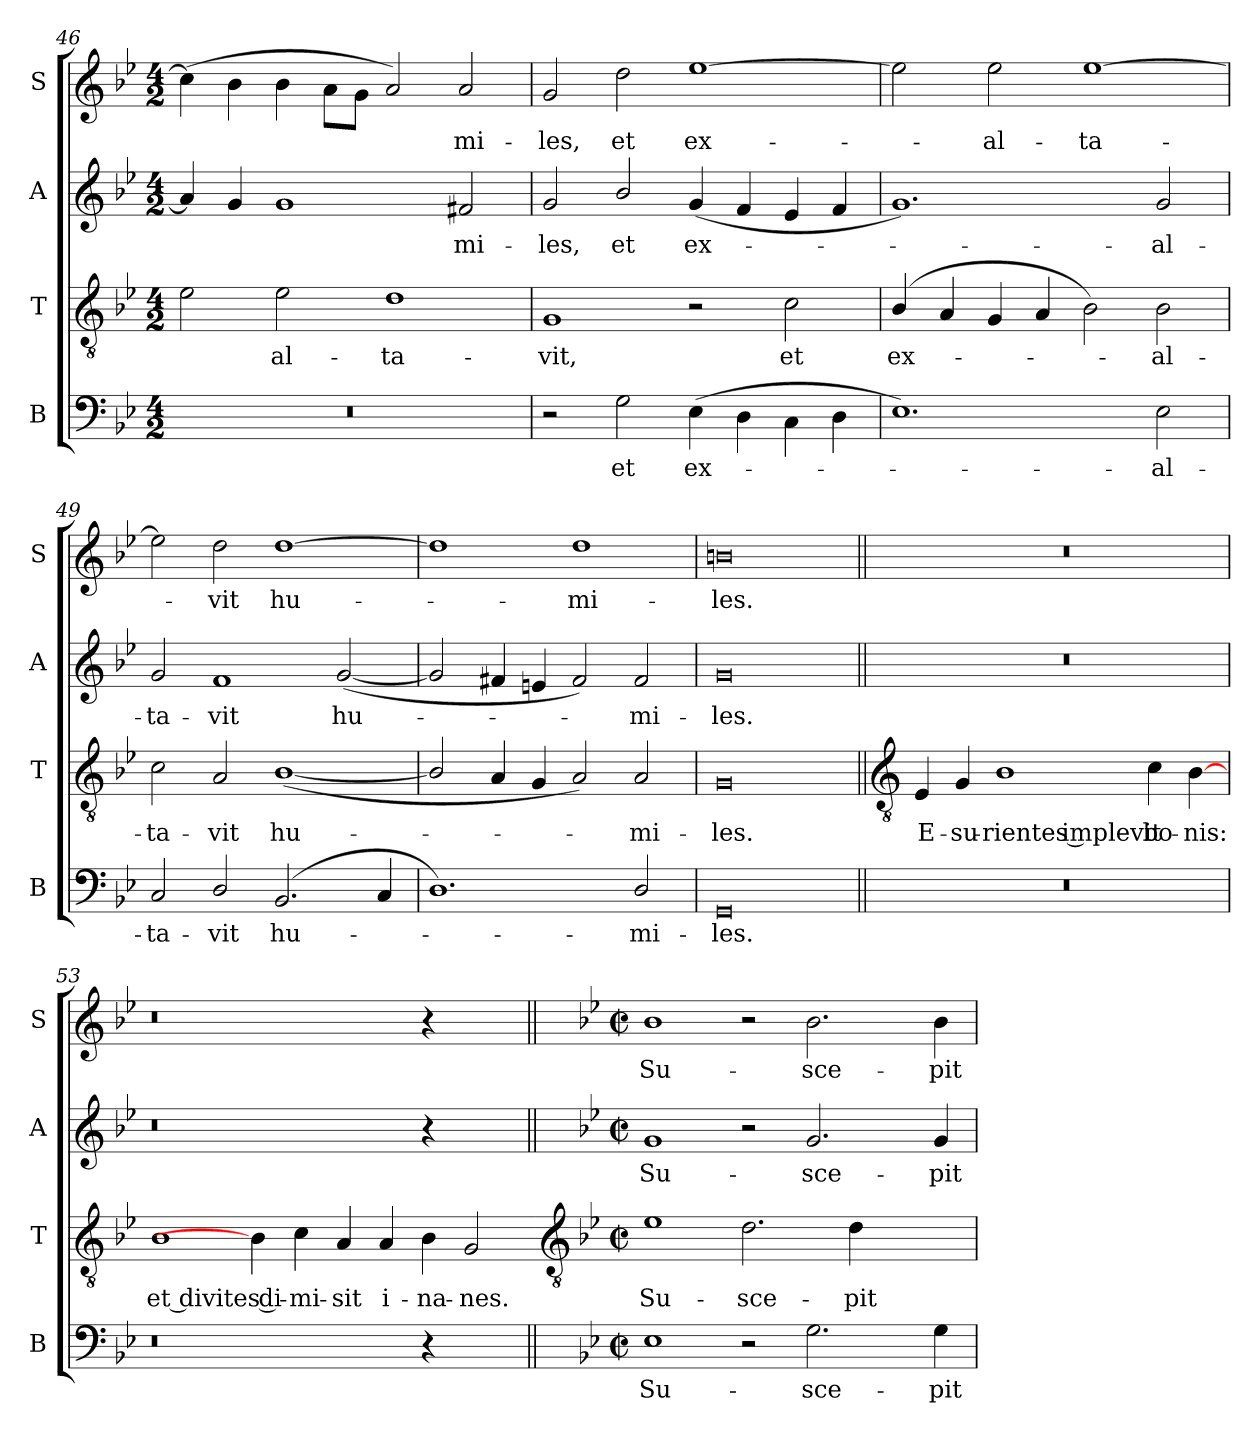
**kern	**text	**kern	**text	**kern	**text	**kern	**text
*part4	*part4	*part3	*part3	*part2	*part2	*part1	*part1
*staff4	*staff4	*staff3	*staff3	*staff2	*staff2	*staff1	*staff1
*I"B	*	*I"T	*	*I"A	*	*I"S	*
*I'B	*	*I'T	*	*I'A	*	*I'S	*
!!LO:LB:g=z
*clefF4	*	*clefGv2	*	*clefG2	*	*clefG2	*
*k[b-e-]	*	*k[b-e-]	*	*k[b-e-]	*	*k[b-e-]	*
*B-:	*	*B-:	*	*B-:	*	*B-:	*
*M4/2	*	*M4/2	*	*M4/2	*	*M4/2	*
=46	=46	=46	=46	=46	=46	=46	=46
0r	.	2e-	.	4a/]	.	(>4cc]	.
.	.	.	.	4g	.	4b-	.
!	!	!	!LO:LY:b	!	!	!	!
.	.	2e-	al-	1g	.	4b-	.
.	.	.	.	.	.	8a\L	.
.	.	.	.	.	.	8g\J	.
!	!	!	!LO:LY:b	!	!	!	!
.	.	1d	-ta-	.	.	2a/)	.
!	!	!	!	!	!LO:LY:b	!	!LO:LY:b
.	.	.	.	2f#X	mi-	2a/	mi-
=47	=47	=47	=47	=47	=47	=47	=47
!	!	!	!LO:LY:b	!	!LO:LY:b	!	!LO:LY:b
2r	.	1G	-vit,	2g	-les,	2g	-les,
!	!LO:LY:b	!	!	!	!LO:LY:b	!	!LO:LY:b
2G	et	.	.	2b-/	et	2dd	et
!	!LO:LY:b	!	!	!	!LO:LY:b	!	!LO:LY:b
(>4E-	ex-	2r	.	(<4g	ex-	[1ee-	ex-
4D	.	.	.	4f	.	.	.
!	!	!	!LO:LY:b	!	!	!	!
4C\	.	2c	et	4e-	.	.	.
4D	.	.	.	4f	.	.	.
=48	=48	=48	=48	=48	=48	=48	=48
!	!	!	!LO:LY:b	!	!	!	!
1.E-)	.	(<4B-/	ex-	1.g)	.	2ee-]	.
.	.	4A	.	.	.	.	.
!	!	!	!	!	!	!	!LO:LY:b
.	.	4G/	.	.	.	2ee-	al-
.	.	4A	.	.	.	.	.
!	!	!	!	!	!	!	!LO:LY:b
.	.	2B-)	.	.	.	[1ee-	-ta-
!	!LO:LY:b	!	!LO:LY:b	!	!LO:LY:b	!	!
2E-	al-	2B-	al-	2g	al-	.	.
=49	=49	=49	=49	=49	=49	=49	=49
!	!LO:LY:b	!	!LO:LY:b	!	!LO:LY:b	!	!
2C	-ta-	2c	-ta-	2g	-ta-	2ee-]	.
!	!LO:LY:b	!	!LO:LY:b	!	!LO:LY:b	!	!LO:LY:b
2D/	-vit	2A	-vit	1f	-vit	2dd	vit
!	!LO:LY:b	!	!LO:LY:b	!	!	!	!LO:LY:b
(<2.BB-	hu-	(<[1B-/	hu-	.	.	[1dd	hu-
!	!	!	!	!	!LO:LY:b	!	!
.	.	.	.	(<[2g	hu-	.	.
4C	.	.	.	.	.	.	.
=50	=50	=50	=50	=50	=50	=50	=50
1.D)	.	2B-/]	.	2g]	.	1dd]	.
.	.	4A	.	4f#X	.	.	.
.	.	4G/	.	4en	.	.	.
!	!	!	!	!	!	!	!LO:LY:b
.	.	2A/)	.	2f#)	.	1dd	mi-
!	!LO:LY:b	!	!LO:LY:b	!	!LO:LY:b	!	!
2D/	mi-	2A/	mi-	2f#	mi-	.	.
=51	=51	=51	=51	=51	=51	=51	=51
!	!LO:LY:b	!	!LO:LY:b	!	!LO:LY:b	!	!LO:LY:b
0GG	-les.	0G	-les.	0g	-les.	0bn	-les.
!!LO:LB:g=z
=52||	=52||	=52||	=52||	=52||	=52||	=52||	=52||
*	*	*clefGv2	*	*	*	*	*
!	!	!	!LO:LY:b	!	!	!	!
0r	.	4E-	E-	0r	.	0r	.
!	!	!	!LO:LY:b	!	!	!	!
.	.	4G	-su-	.	.	.	.
!	!	!	!LO:LY:b	!	!	!	!
.	.	1B-	-rientes implevit	.	.	.	.
!	!	!	!LO:LY:b	!	!	!	!
.	.	4c	bo-	.	.	.	.
!	!	!	!LO:LY:b	!	!	!	!
.	.	[4B-	-nis:	.	.	.	.
=53	=53	=53	=53	=53	=53	=53	=53
!	!	!	!LO:LY:b	!	!	!	!
0r	.	1B-	et divites di-	0r	.	0r	.
.	.	4B-]	.	.	.	.	.
!	!	!	!LO:LY:b	!	!	!	!
.	.	4c	-mi-	.	.	.	.
!	!	!	!LO:LY:b	!	!	!	!
.	.	4A	-sit	.	.	.	.
!	!	!	!LO:LY:b	!	!	!	!
.	.	4A	i-	.	.	.	.
!	!	!	!LO:LY:b	!	!	!	!
4r	.	4B-	-na-	4r	.	4r	.
!	!	!	!LO:LY:b	!	!	!	!
2ryy	.	2G	-nes.	2ryy	.	2ryy	.
!!LO:LB:g=z
=54||	=54||	=54-	=54||	=54||	=54||	=54||	=54||
*	*	*clefGv2	*	*	*	*	*
*k[b-e-]	*	*	*	*k[b-e-]	*	*k[b-e-]	*
*B-:	*	*	*	*B-:	*	*B-:	*
*M4/2	*	*M4/2	*	*M4/2	*	*M4/2	*
*met(c|)	*	*met(c|)	*	*met(c|)	*	*met(c|)	*
!	!LO:LY:b	!	!LO:LY:b	!	!LO:LY:b	!	!LO:LY:b
1E-	Su-	1e-	Su-	1g	Su-	1b-	Su-
!	!	!	!LO:LY:b	!	!	!	!
2r	.	2.d	-sce-	2r	.	2r	.
!	!LO:LY:b	!	!	!	!LO:LY:b	!	!LO:LY:b
2.G	-sce-	.	.	2.g	-sce-	2.b-	-sce-
!	!	!	!LO:LY:b	!	!	!	!
.	.	4d	-pit	.	.	.	.
.	.	2ryy	.	.	.	.	.
!	!LO:LY:b	!	!	!	!LO:LY:b	!	!LO:LY:b
4G	-pit	.	.	4g	-pit	4b-	-pit
=	=	=	=	=	=	=	=
*-	*-	*-	*-	*-	*-	*-	*-
